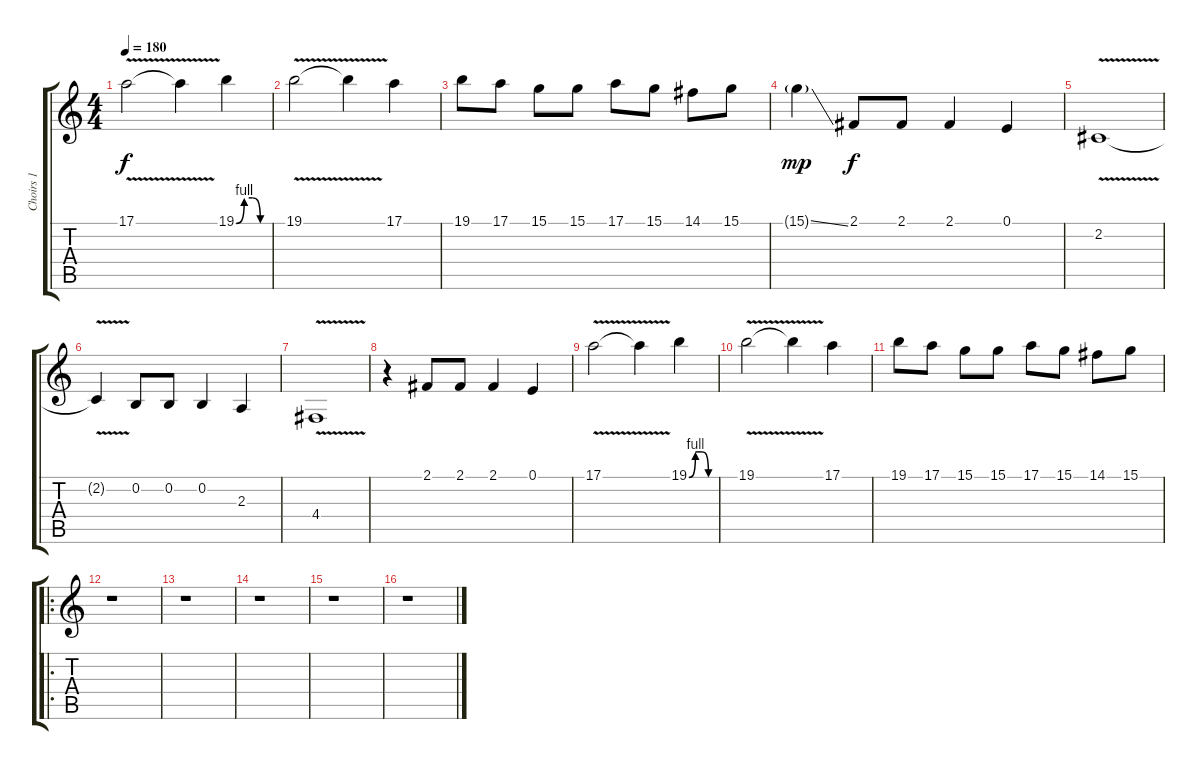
\track ("Choirs 1" "Choirs 1") {instrument violin}
\staff {score tabs}
\tuning (E4 B3 G3 D3 A2 E2) {hide}
\ts (4 4)
\tempo 180
\clef g2
\ks c
17.1{v}.2{dy f} 17.1{t}.4 19.1{be (custom 0 0 15 4 30 4 45 0 60 0)}.4 |
19.1{v}.2 19.1{t}.4 17.1.4 |
19.1.8 17.1.8 15.1.8 15.1.8 17.1.8 15.1.8 14.1.8 15.1.8 |
15.1{ss g}.4{dy mp} 2.1.8{dy f volume 13 balance 16 instrument distortionguitar} 2.1.8 2.1.4 0.1.4 |
2.2{v}.1 |
2.2{t}.4 0.2.8 0.2.8 0.2.4 2.3.4 |
4.4{v}.1 |
r.4 2.1.8 2.1.8 2.1.4 0.1.4 |
17.1{v}.2 17.1{t}.4 19.1{be (custom 0 0 15 4 30 4 45 0 60 0)}.4 |
19.1{v}.2 19.1{t}.4 17.1.4 |
19.1.8 17.1.8 15.1.8 15.1.8 17.1.8 15.1.8 14.1.8 15.1.8 |
\ro
r.1 |
r.1 |
r.1 |
r.1 |
r.1
